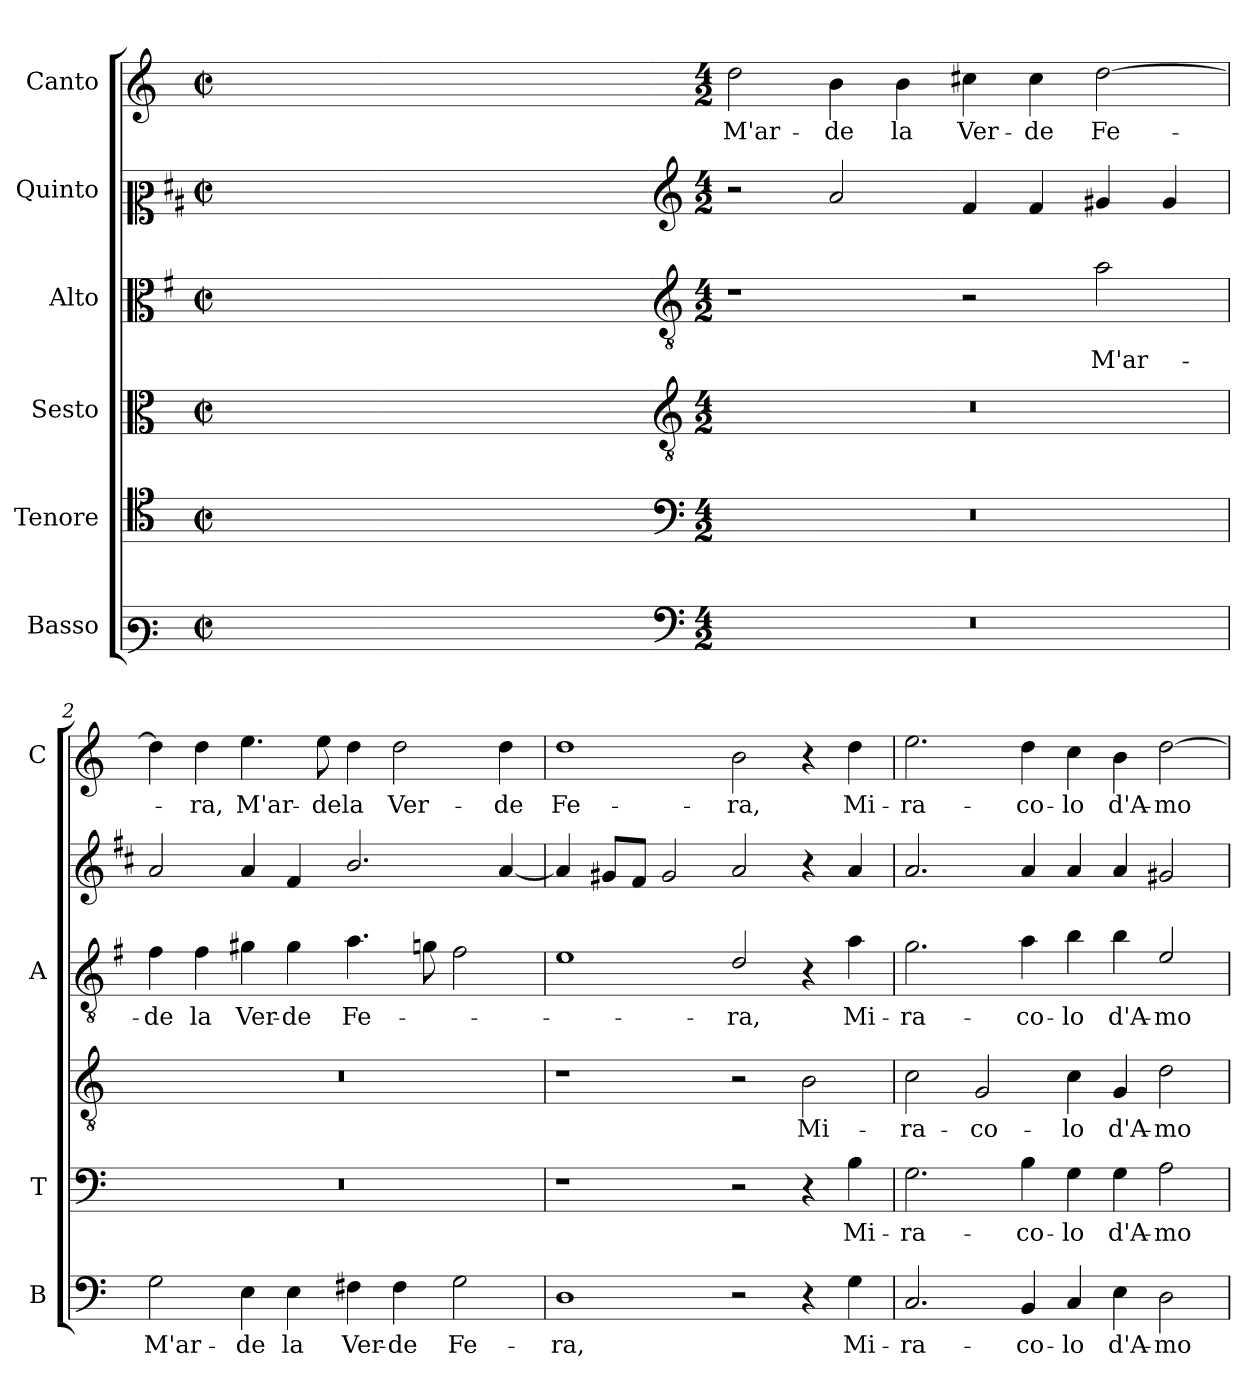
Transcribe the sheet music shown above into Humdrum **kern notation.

**kern	**text	**kern	**text	**kern	**text	**kern	**text	**kern	**kern	**text
*part6	*part6	*part5	*part5	*part4	*part4	*part3	*part3	*part2	*part1	*part1
*staff6	*staff6	*staff5	*staff5	*staff4	*staff4	*staff3	*staff3	*staff2	*staff1	*staff1
*I"Basso	*	*I"Tenore	*	*I"Sesto	*	*I"Alto	*	*I"Quinto	*I"Canto	*
*I'B	*	*I'T	*	*	*	*I'A	*	*	*I'C	*
*clefF3	*	*clefC4	*	*clefC3	*	*clefC3	*	*clefC2	*clefG2	*
*	*	*	*	*	*	*ITrd4c7	*	*ITrd1c2	*	*
*k[]	*	*k[]	*	*k[]	*	*k[]	*	*k[]	*k[]	*
*C:	*	*C:	*	*C:	*	*C:	*	*C:	*C:	*
*M2/2	*	*M2/2	*	*M2/2	*	*M2/2	*	*M2/2	*M2/2	*
*met(c|)	*	*met(c|)	*	*met(c|)	*	*met(c|)	*	*met(c|)	*met(c|)	*
=	=	=	=	=	=	=	=	=	=	=
1ryy	.	1ryy	.	1ryy	.	1ryy	.	1ryy	1ryy	.
=1X-	=1X-	=1X-	=1X-	=1X-	=1X-	=1X-	=1X-	=1X-	=1X-	=1X-
4ryy	.	4ryy	.	4ryy	.	4ryy	.	4ryy	4ryy	.
4ryy	.	4ryy	.	4ryy	.	4ryy	.	4ryy	4ryy	.
4ryy	.	4ryy	.	4ryy	.	4ryy	.	4ryy	4ryy	.
4ryy	.	4ryy	.	4ryy	.	4ryy	.	4ryy	4ryy	.
=1-	=1-	=1-	=1-	=1-	=1-	=1-	=1-	=1-	=1-	=1-
*clefF4	*	*clefF4	*	*clefGv2	*	*clefGv2	*	*clefG2	*	*
*M4/2	*	*M4/2	*	*M4/2	*	*M4/2	*	*M4/2	*M4/2	*
!	!	!	!	!	!	!	!	!	!	!LO:LY:b
0r	.	0r	.	0r	.	1r	.	2r	2dd\	M'ar-
!	!	!	!	!	!	!	!	!	!	!LO:LY:b
.	.	.	.	.	.	.	.	2g/	4b\	-de
!	!	!	!	!	!	!	!	!	!	!LO:LY:b
.	.	.	.	.	.	.	.	.	4b\	la
!	!	!	!	!	!	!	!	!	!	!LO:LY:b
.	.	.	.	.	.	2r	.	4e/	4cc#X\	Ver-
!	!	!	!	!	!	!	!	!	!	!LO:LY:b
.	.	.	.	.	.	.	.	4e/	4cc#\	-de
!	!	!	!	!	!	!	!LO:LY:b	!	!	!LO:LY:b
.	.	.	.	.	.	2d\	M'ar-	4f#X/	[2dd\	Fe-
.	.	.	.	.	.	.	.	4f#/	.	.
=2	=2	=2	=2	=2	=2	=2	=2	=2	=2	=2
!	!LO:LY:b	!	!	!	!	!	!LO:LY:b	!	!	!
2G\	M'ar-	0r	.	0r	.	4B\	-de	2g/	4dd\]	.
!	!	!	!	!	!	!	!LO:LY:b	!	!	!LO:LY:b
.	.	.	.	.	.	4B\	la	.	4dd\	-ra,
!	!LO:LY:b	!	!	!	!	!	!LO:LY:b	!	!	!LO:LY:b
4E\	-de	.	.	.	.	4c#X\	Ver-	4g/	4.ee\	M'ar-
!	!LO:LY:b	!	!	!	!	!	!LO:LY:b	!	!	!
4E\	la	.	.	.	.	4c#\	-de	4e/	.	.
!	!	!	!	!	!	!	!	!	!	!LO:LY:b
.	.	.	.	.	.	.	.	.	8ee\	-de
!	!LO:LY:b	!	!	!	!	!	!LO:LY:b	!	!	!LO:LY:b
4F#X\	Ver-	.	.	.	.	4.d\	Fe-	2.a/	4dd\	la
!	!LO:LY:b	!	!	!	!	!	!	!	!	!LO:LY:b
4F#\	-de	.	.	.	.	.	.	.	2dd\	Ver-
.	.	.	.	.	.	8cn\	.	.	.	.
!	!LO:LY:b	!	!	!	!	!	!	!	!	!
2G\	Fe-	.	.	.	.	2B\	.	.	.	.
!	!	!	!	!	!	!	!	!	!	!LO:LY:b
.	.	.	.	.	.	.	.	[4g/	4dd\	-de
=3	=3	=3	=3	=3	=3	=3	=3	=3	=3	=3
!	!LO:LY:b	!	!	!	!	!	!	!	!	!LO:LY:b
1D	-ra,	1r	.	1r	.	1A	.	4g/]	1dd	Fe-
.	.	.	.	.	.	.	.	8f#X/L	.	.
.	.	.	.	.	.	.	.	8e/J	.	.
.	.	.	.	.	.	.	.	2f#/	.	.
!	!	!	!	!	!	!	!LO:LY:b	!	!	!LO:LY:b
2r	.	2r	.	2r	.	2G/	-ra,	2g/	2b\	-ra,
!	!	!	!	!	!LO:LY:b	!	!	!	!	!
4r	.	4r	.	2B\	Mi-	4r	.	4r	4r	.
!	!LO:LY:b	!	!LO:LY:b	!	!	!	!LO:LY:b	!	!	!LO:LY:b
4G\	Mi-	4B\	Mi-	.	.	4d\	Mi-	4g/	4dd\	Mi-
!!LO:LB:g=z
=4	=4	=4	=4	=4	=4	=4	=4	=4	=4	=4
!	!LO:LY:b	!	!LO:LY:b	!	!LO:LY:b	!	!LO:LY:b	!	!	!LO:LY:b
2.C/	-ra-	2.G\	-ra-	2c\	-ra-	2.c\	-ra-	2.g/	2.ee\	-ra-
!	!	!	!	!	!LO:LY:b	!	!	!	!	!
.	.	.	.	2G/	-co-	.	.	.	.	.
!	!LO:LY:b	!	!LO:LY:b	!	!	!	!LO:LY:b	!	!	!LO:LY:b
4BB/	-co-	4B\	-co-	.	.	4d\	-co-	4g/	4dd\	-co-
!	!LO:LY:b	!	!LO:LY:b	!	!LO:LY:b	!	!LO:LY:b	!	!	!LO:LY:b
4C/	-lo	4G\	-lo	4c\	-lo	4e\	-lo	4g/	4cc\	-lo
!	!LO:LY:b	!	!LO:LY:b	!	!LO:LY:b	!	!LO:LY:b	!	!	!LO:LY:b
4E\	d'A-	4G\	d'A-	4G/	d'A-	4e\	d'A-	4g/	4b\	d'A-
!	!LO:LY:b	!	!LO:LY:b	!	!LO:LY:b	!	!LO:LY:b	!	!	!LO:LY:b
2D\	-mo-	2A\	-mo-	2d\	-mo-	2A/	-mo-	2f#X/	[2dd\	-mo-
=	=	=	=	=	=	=	=	=	=	=
*-	*-	*-	*-	*-	*-	*-	*-	*-	*-	*-
